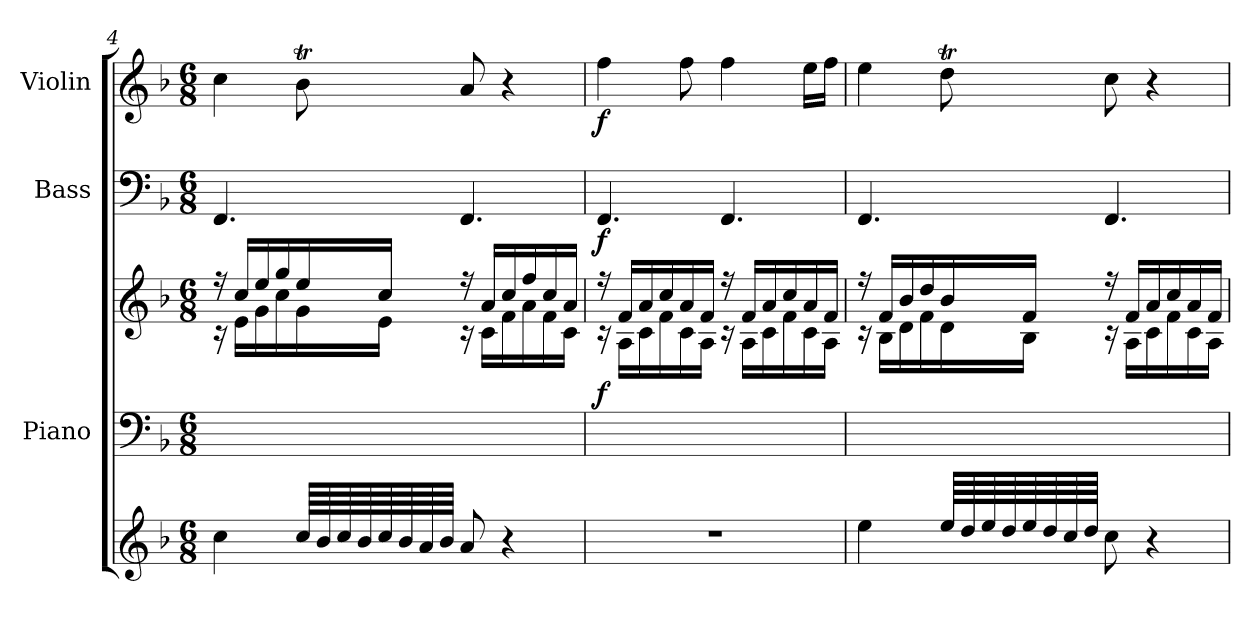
**kern	**kern	**kern	**dynam	**kern	**dynam	**kern	**dynam
*part4	*part3	*part3	*part3	*part2	*part2	*part1	*part1
*staff5	*staff4	*staff3	*staff3/4	*staff2	*staff2	*staff1	*staff1
*	*I"Piano	*	*	*I"Bass	*	*I"Violin	*
*	*I'Pno.	*	*	*I'Bs.	*	*I'Vln.	*
!!LO:LB:g=z
*clefG2	*clefF4	*clefG2	*	*clefF4	*	*clefG2	*
*	*	*	*	*ITrd7c12	*	*	*
*k[b-]	*k[b-]	*k[b-]	*	*k[b-]	*	*k[b-]	*
*F:	*F:	*F:	*	*F:	*	*F:	*
*M6/8	*M6/8	*M6/8	*	*M6/8	*	*M6/8	*
=4	=4	=4	=4	=4	=4	=4	=4
*	*	*^	*	*	*	*	*
4cc\	2.ryy	16r	16rc	.	4.FFF/	.	4cc\	.
.	.	16cc/LL	16e\LL	.	.	.	.	.
.	.	16ee/	16g\	.	.	.	.	.
.	.	16gg/	16cc\	.	.	.	.	.
64cc/LLLL	.	16ee/	16g\	.	.	.	8b-T\	.
64b-/	.	.	.	.	.	.	.	.
64cc/	.	.	.	.	.	.	.	.
64b-/	.	.	.	.	.	.	.	.
64cc/	.	16cc/JJ	16e\JJ	.	.	.	.	.
64b-/	.	.	.	.	.	.	.	.
64a/	.	.	.	.	.	.	.	.
64b-/JJJJ	.	.	.	.	.	.	.	.
8a/	.	16r	16rc	.	4.FFF/	.	8a/	.
.	.	16a/LL	16c\LL	.	.	.	.	.
4r	.	16cc/	16f\	.	.	.	4r	.
.	.	16ff/	16a\	.	.	.	.	.
.	.	16cc/	16f\	.	.	.	.	.
.	.	16a/JJ	16c\JJ	.	.	.	.	.
=5	=5	=5	=5	=5	=5	=5	=5	=5
!	!	!	!	!LO:DY:b	!	!LO:DY:b	!	!LO:DY:b
2.r	2.ryy	16r	16rc	f	4.FFF/	f	4ff\	f
.	.	16f/LL	16A\LL	.	.	.	.	.
.	.	16a/	16c\	.	.	.	.	.
.	.	16cc/	16f\	.	.	.	.	.
.	.	16a/	16c\	.	.	.	8ff\	.
.	.	16f/JJ	16A\JJ	.	.	.	.	.
.	.	16r	16rc	.	4.FFF/	.	4ff\	.
.	.	16f/LL	16A\LL	.	.	.	.	.
.	.	16a/	16c\	.	.	.	.	.
.	.	16cc/	16f\	.	.	.	.	.
.	.	16a/	16c\	.	.	.	16ee\LL	.
.	.	16f/JJ	16A\JJ	.	.	.	16ff\JJ	.
=6	=6	=6	=6	=6	=6	=6	=6	=6
4ee\	2.ryy	16r	16rc	.	4.FFF/	.	4ee\	.
.	.	16f/LL	16B-\LL	.	.	.	.	.
.	.	16b-/	16d\	.	.	.	.	.
.	.	16dd/	16f\	.	.	.	.	.
64ee\LLLL	.	16b-/	16d\	.	.	.	8ddT\	.
64dd\	.	.	.	.	.	.	.	.
64ee\	.	.	.	.	.	.	.	.
64dd\	.	.	.	.	.	.	.	.
64ee/	.	16f/JJ	16B-\JJ	.	.	.	.	.
64dd/	.	.	.	.	.	.	.	.
64cc/	.	.	.	.	.	.	.	.
64dd/JJJJ	.	.	.	.	.	.	.	.
8cc\	.	16r	16rc	.	4.FFF/	.	8cc\	.
.	.	16f/LL	16A\LL	.	.	.	.	.
4r	.	16a/	16c\	.	.	.	4r	.
.	.	16cc/	16f\	.	.	.	.	.
.	.	16a/	16c\	.	.	.	.	.
.	.	16f/JJ	16A\JJ	.	.	.	.	.
*	*	*v	*v	*	*	*	*	*
=	=	=	=	=	=	=	=
*-	*-	*-	*-	*-	*-	*-	*-
